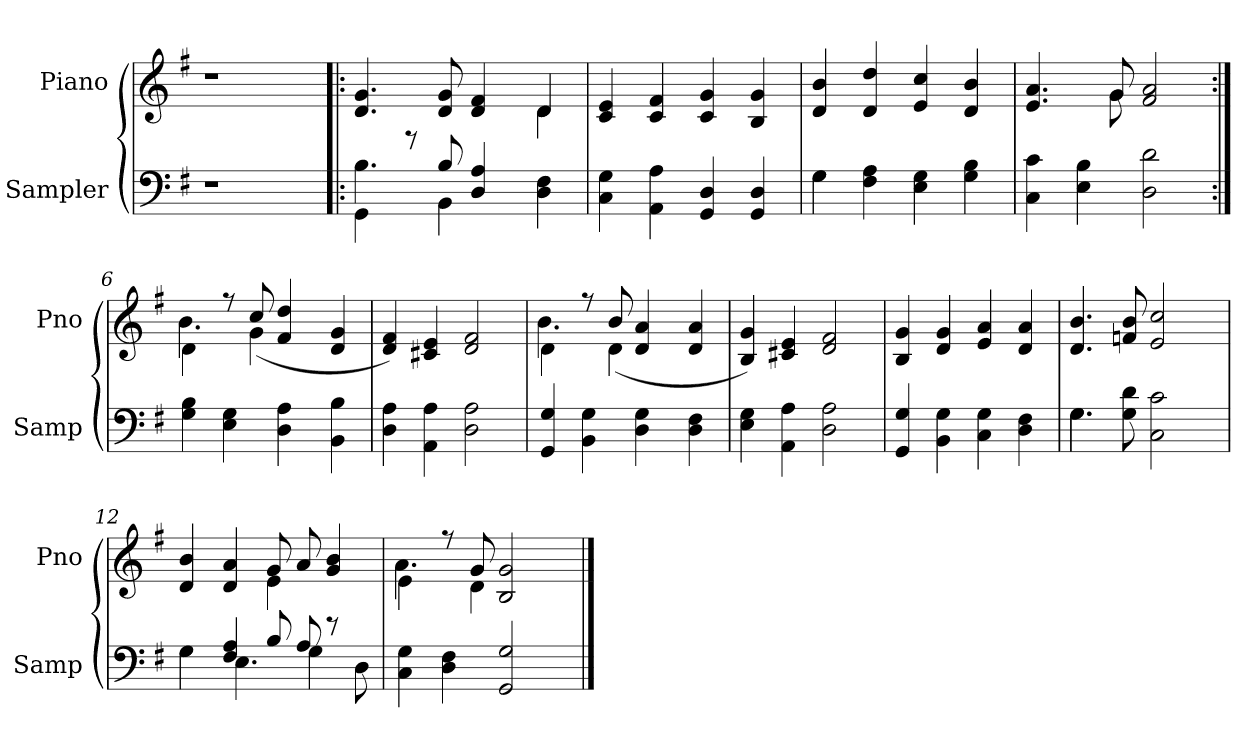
**kern	**kern
*part2	*part1
*staff2	*staff1
*I"Sampler	*I"Piano
*I'Samp	*I'Pno
*clefF4	*clefG2
*k[f#]	*k[f#]
*G:	*G:
=1	=1
1r	1r
=2!|:	=2!|:
*^	*^
4GG\	4.B	4.d 4.g	2.ryy
8r	.	.	.
8B/	4BB	8d 8g	.
4D 4A	.	4d 4f#	.
.	4.ryy	.	.
4D 4F#	.	4d/	4d
*v	*v	*	*
*	*v	*v
=3	=3
4C 4G	4c 4e
4AA 4A	4c 4f#
4GG 4D	4c 4g
4GG 4D	4B 4g
=4	=4
*^	*
4G\	4G	4d 4b
4F# 4A	2.ryy	4d 4dd
4E 4G	.	4e 4cc
4G 4B	.	4d 4b
*v	*v	*
=5	=5
*	*^
4C 4c	4.e 4.a	4.ryy
4E 4B	.	.
.	8g/	8g
2D 2d	2f# 2a	2ryy
=6:|!	=6:|!	=6:|!
4G 4B	4d\	4.b
4E 4G	8r	.
.	8cc	(4g
4D 4A	4f# 4dd	.
.	.	4.ryy
4BB 4B	4d 4g	.
*	*v	*v
=7	=7
4D 4A	4d 4f#)
4AA 4A	4c#X 4e
2D 2A	2d 2f#
=8	=8
*	*^
4GG 4G	4d\	4.b
4BB 4G	8r	.
.	8b/	(4d
4D 4G	4d 4a	.
.	.	4.ryy
4D 4F#	4d 4a	.
*	*v	*v
=9	=9
4E 4G	4B 4g)
4AA 4A	4c#X 4e
2D 2A	2d 2f#
=10	=10
4GG 4G	4B 4g
4BB 4G	4d 4g
4C 4G	4e 4a
4D 4F#	4d 4a
=11	=11
*^	*
4.G\	4.G	4.d 4.b
8G 8d	2ryy	8fn 8b
2C 2c	.	2e 2cc
.	8ryy	.
=12	=12	=12
*	*	*^
4G\	4G	4d 4b	2ryy
4F# 4A	4.E	4d 4a	.
8B/	.	8g/	4e
8A/	4G	8a/	.
8r	.	4g 4b	4ryy
8D\	8ryy	.	.
*v	*v	*	*
=13	=13	=13
4C 4G)	4e\	4.a
4D 4F#	8r	.
.	8g/	(4d
2GG 2G	2B 2g	.
.	.	4.ryy
*	*v	*v
==	==
*-	*-
